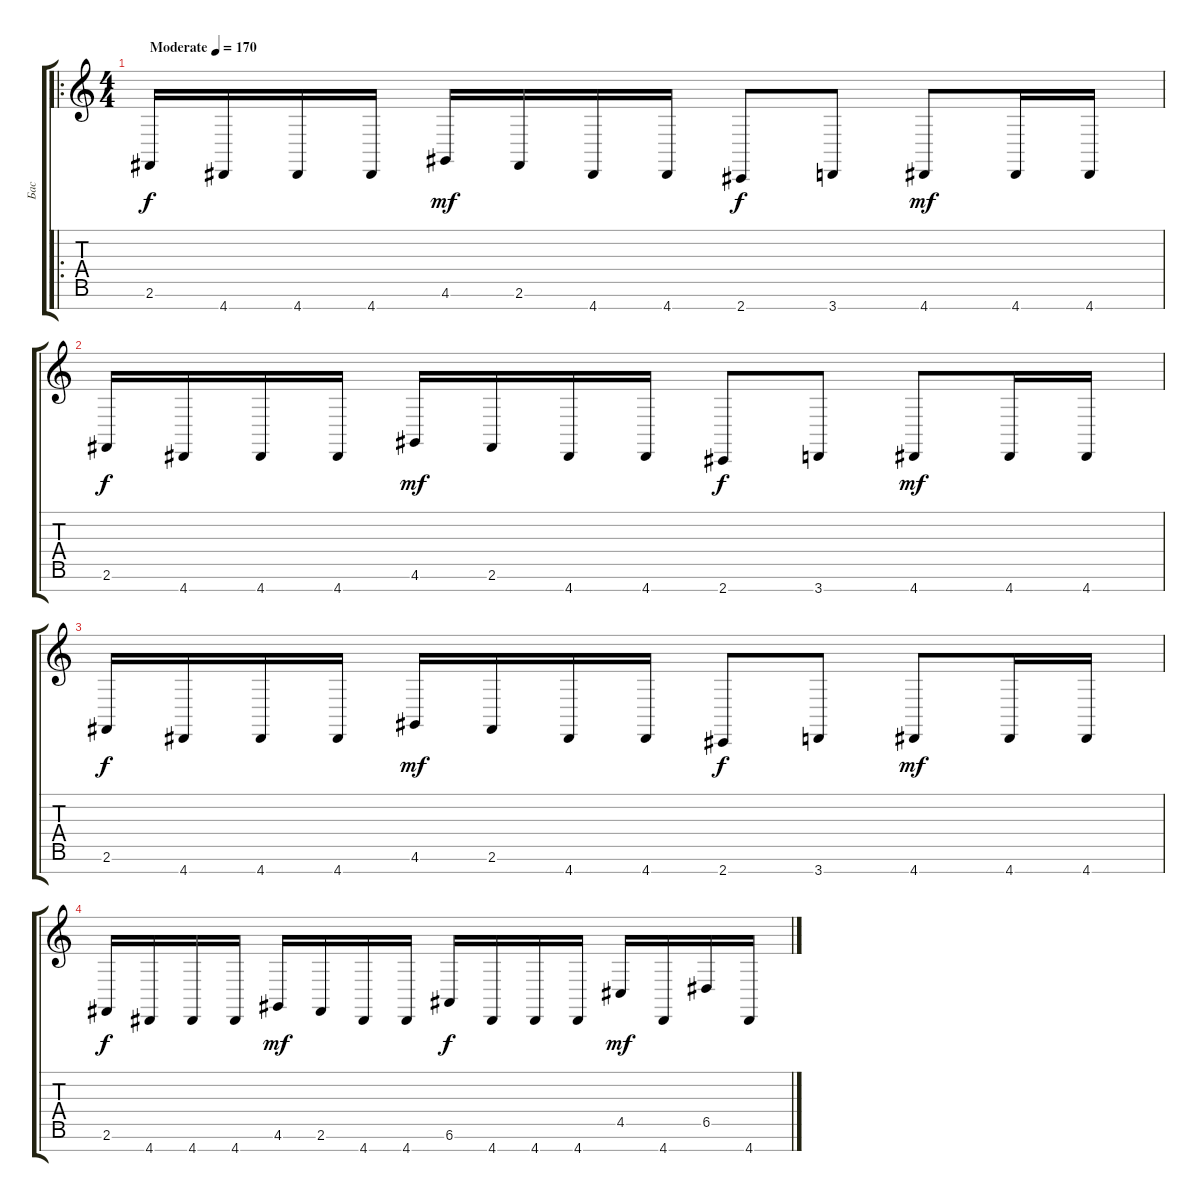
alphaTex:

\track ("Бас" "Бас") {instrument lead1square}
\staff {score tabs}
\tuning (E4 B3 G3 D3 A2 E2 B1) {hide}
\ro
\ts (4 4)
\tempo (170 "Moderate")
\clef g2
\ks c
2.6.16{dy f instrument lead1square} 4.7.16 4.7.16 4.7.16 4.6.16{dy mf} 2.6.16 4.7.16 4.7.16 2.7.8{dy f} 3.7.8 4.7.8{dy mf} 4.7.16 4.7.16 |
2.6.16{dy f} 4.7.16 4.7.16 4.7.16 4.6.16{dy mf} 2.6.16 4.7.16 4.7.16 2.7.8{dy f} 3.7.8 4.7.8{dy mf} 4.7.16 4.7.16 |
2.6.16{dy f} 4.7.16 4.7.16 4.7.16 4.6.16{dy mf} 2.6.16 4.7.16 4.7.16 2.7.8{dy f} 3.7.8 4.7.8{dy mf} 4.7.16 4.7.16 |
2.6.16{dy f} 4.7.16 4.7.16 4.7.16 4.6.16{dy mf} 2.6.16 4.7.16 4.7.16 6.6.16{dy f} 4.7.16 4.7.16 4.7.16 4.5.16{dy mf} 4.7.16 6.5.16 4.7.16
